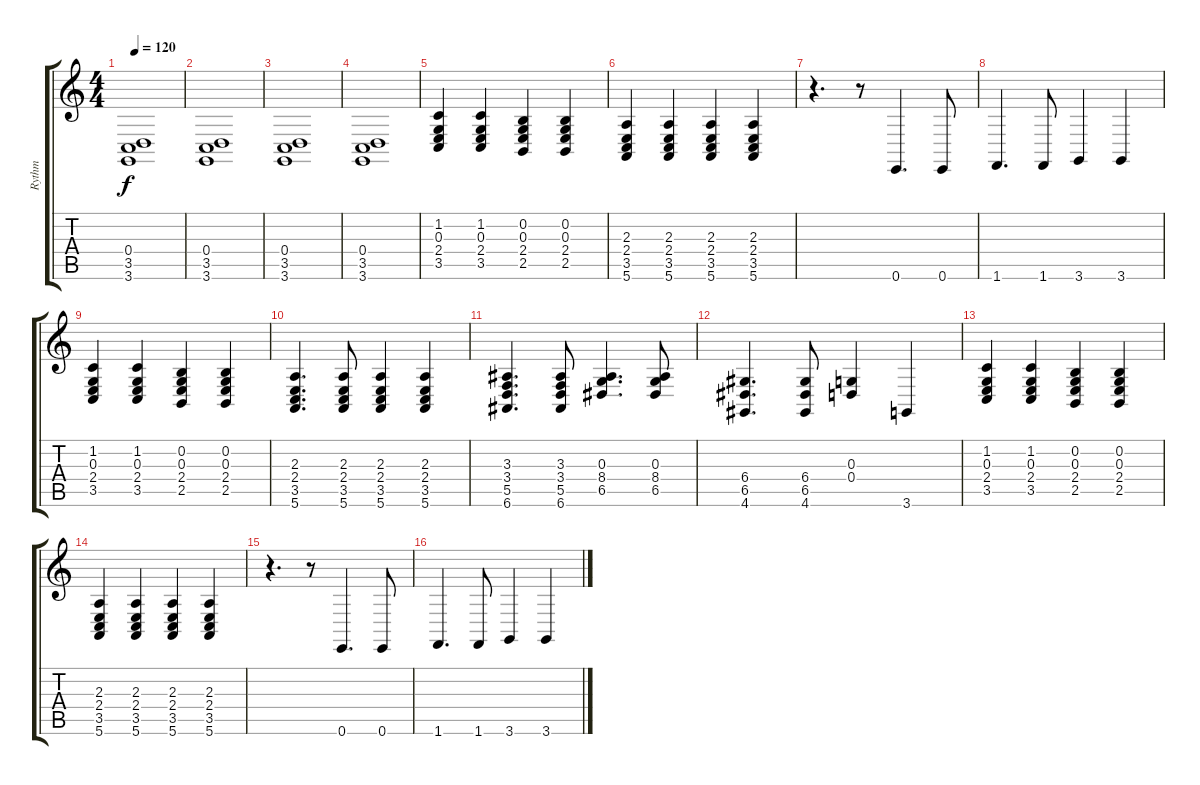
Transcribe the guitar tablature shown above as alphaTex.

\track ("Rythm" "Rythm") {instrument acousticgrandpiano}
\staff {score tabs}
\tuning (E4 B3 G3 D3 A2 E2) {hide}
\ts (4 4)
\tempo 120
\clef g2
\ks c
(0.4 3.5 3.6).1{dy f instrument acousticgrandpiano} |
(0.4 3.5 3.6).1 |
(0.4 3.5 3.6).1 |
(0.4 3.5 3.6).1 |
(1.2 0.3 2.4 3.5).4 (1.2 0.3 2.4 3.5).4 (0.2 0.3 2.4 2.5).4 (0.2 0.3 2.4 2.5).4 |
(2.3 2.4 3.5 5.6).4 (2.3 2.4 3.5 5.6).4 (2.3 2.4 3.5 5.6).4 (2.3 2.4 3.5 5.6).4 |
r.4{d} r.8 0.6.4{d} 0.6.8 |
1.6.4{d} 1.6.8 3.6.4 3.6.4 |
(1.2 0.3 2.4 3.5).4 (1.2 0.3 2.4 3.5).4 (0.2 0.3 2.4 2.5).4 (0.2 0.3 2.4 2.5).4 |
(2.3 2.4 3.5 5.6).4{d} (2.3 2.4 3.5 5.6).8 (2.3 2.4 3.5 5.6).4 (2.3 2.4 3.5 5.6).4 |
(3.3 3.4 5.5 6.6).4{d} (3.3 3.4 5.5 6.6).8 (0.3 8.4 6.5).4{d} (0.3 8.4 6.5).8 |
(6.4 6.5 4.6).4{d} (6.4 6.5 4.6).8 (0.3 0.4).4 3.6.4 |
(1.2 0.3 2.4 3.5).4 (1.2 0.3 2.4 3.5).4 (0.2 0.3 2.4 2.5).4 (0.2 0.3 2.4 2.5).4 |
(2.3 2.4 3.5 5.6).4 (2.3 2.4 3.5 5.6).4 (2.3 2.4 3.5 5.6).4 (2.3 2.4 3.5 5.6).4 |
r.4{d} r.8 0.6.4{d} 0.6.8 |
1.6.4{d} 1.6.8 3.6.4 3.6.4
